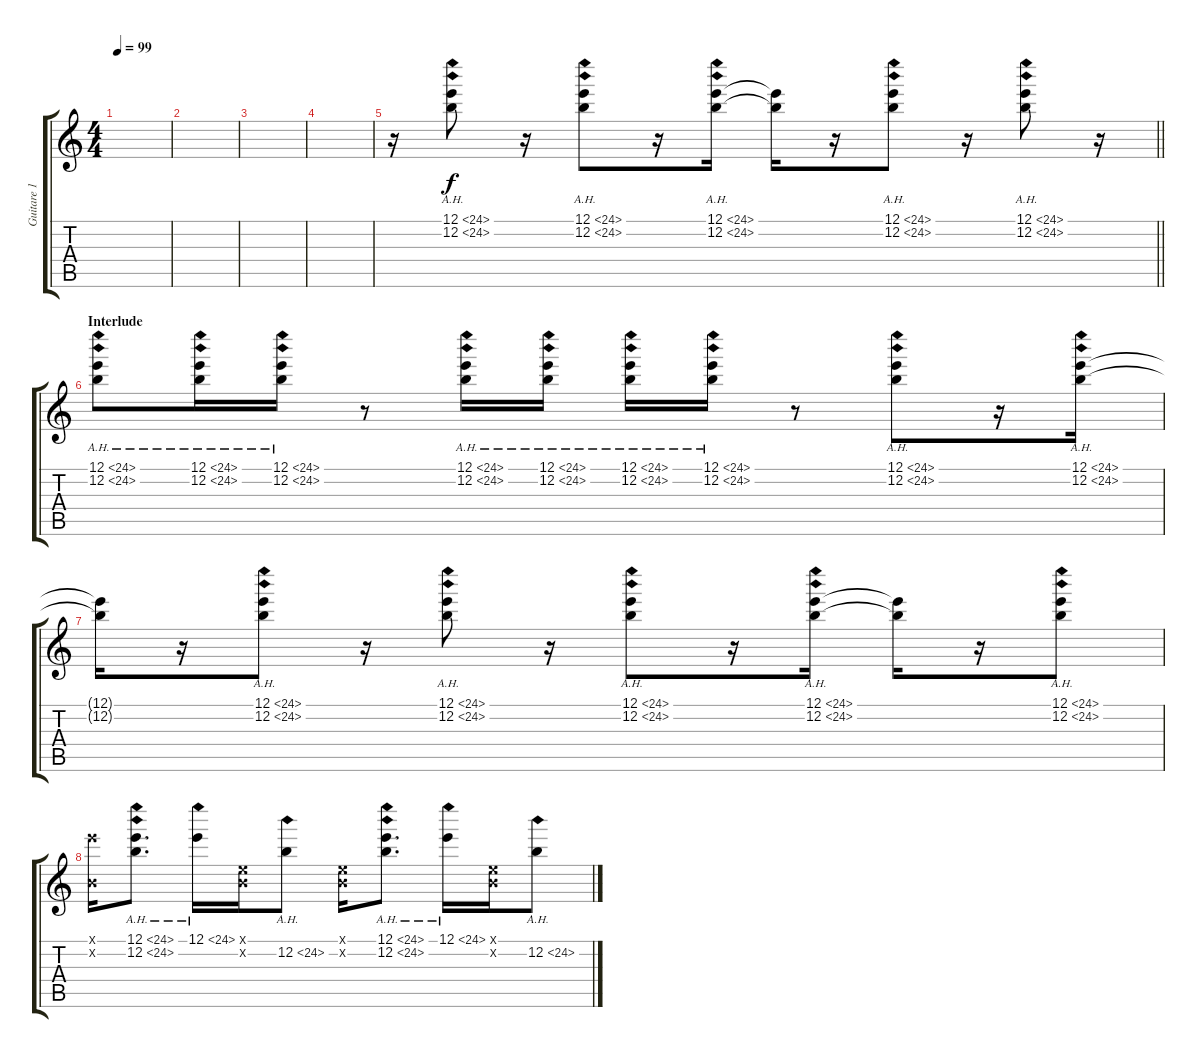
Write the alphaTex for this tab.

\track ("Guitare 1" "Guitare 1") {instrument acousticguitarsteel}
\staff {score tabs}
\tuning (E4 B3 G3 D3 A2 E2) {hide}
\ts (4 4)
\tempo 99
\clef g2
\ks c
|
|
|
|
\barLineRight lightlight
r.16 (12.1{ah 12} 12.2{ah 12}).8 r.16 (12.1{ah 12} 12.2{ah 12}).8 r.16 (12.1{ah 12} 12.2{ah 12}).16 (12.1{t} 12.2{t}).16 r.16 (12.1{ah 12} 12.2{ah 12}).8 r.16 (12.1{ah 12} 12.2{ah 12}).8 r.16 |
\section ("" "Interlude")
(12.1{ah 12} 12.2{ah 12}).8 (12.1{ah 12} 12.2{ah 12}).16 (12.1{ah 12} 12.2{ah 12}).16 r.8 (12.1{ah 12} 12.2{ah 12}).16 (12.1{ah 12} 12.2{ah 12}).16 (12.1{ah 12} 12.2{ah 12}).16 (12.1{ah 12} 12.2{ah 12}).16 r.8 (12.1{ah 12} 12.2{ah 12}).8 r.16 (12.1{ah 12} 12.2{ah 12}).16 |
(12.1{t} 12.2{t}).16 r.16 (12.1{ah 12} 12.2{ah 12}).8 r.16 (12.1{ah 12} 12.2{ah 12}).8 r.16 (12.1{ah 12} 12.2{ah 12}).8 r.16 (12.1{ah 12} 12.2{ah 12}).16 (12.1{t} 12.2{t}).16 r.16 (12.1{ah 12} 12.2{ah 12}).8 |
(12.1{x} 0.2{x}).16 (12.1{ah 12} 12.2{ah 12}).8{d} 12.1{ah 12}.16 (0.1{x} 0.2{x}).16 12.2{ah 12}.8 (0.1{x} 0.2{x}).16 (12.1{ah 12} 12.2{ah 12}).8{d} 12.1{ah 12}.16 (0.1{x} 0.2{x}).16 12.2{ah 12}.8
